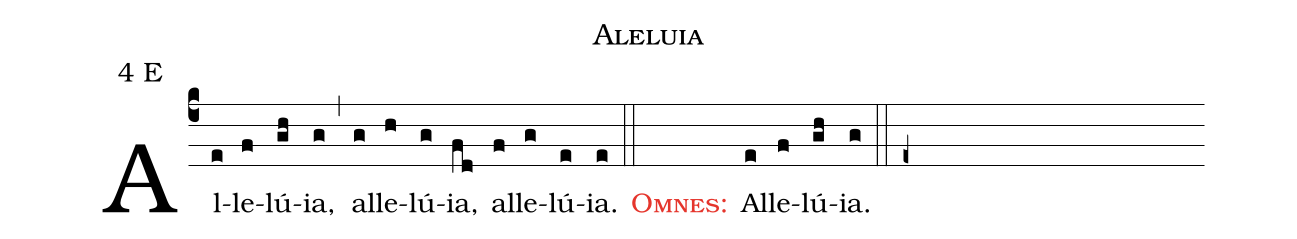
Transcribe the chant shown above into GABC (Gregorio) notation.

name: Aleluia;
mode: 4;
mode-differentia: E;
%%
(c4)

Al(e)le(f)lú(gh)ia,(g) (,) al(g)le(h)lú(g)ia,(fd) al(f)le(g)lú(e)ia.(e)

(::)

<nlba><c><sc>Omnes</sc>:</c>() Al</nlba>(e)le(f)lú(gh)ia.(g)

(::)

(e+)
